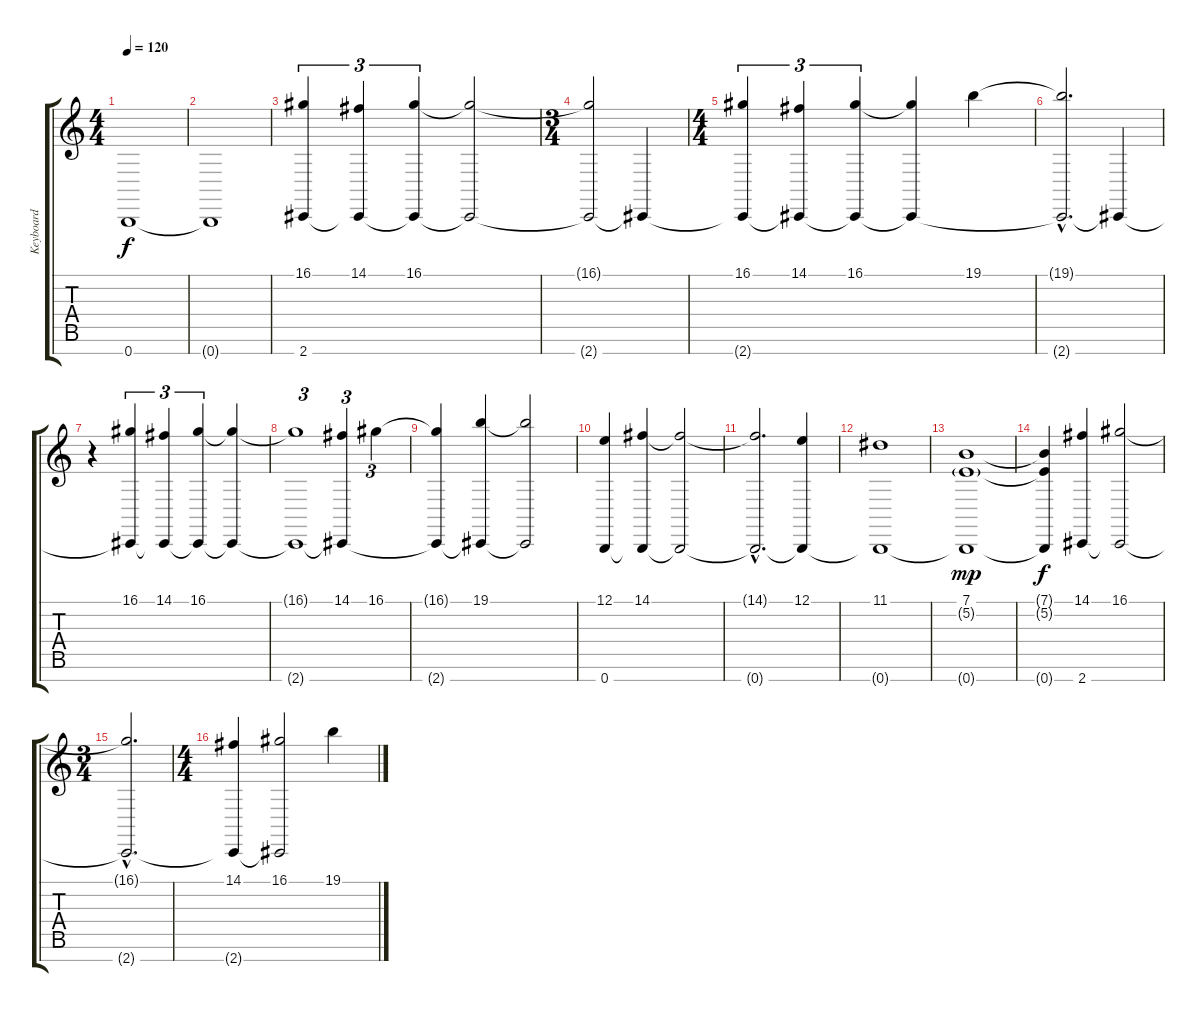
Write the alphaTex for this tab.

\track ("Keyboard" "Keyboard") {instrument pad2warm}
\staff {score tabs}
\tuning (E4 B3 G3 D3 A2 E2 B1) {hide}
\ts (4 4)
\tempo 120
\clef g2
\ks c
0.7{t}.1{dy f} |
0.7{t}.1 |
(16.1 2.7).4{tu (3 2)} (14.1 2.7{t}).4{tu (3 2)} (16.1 2.7{t}).4{tu (3 2)} (16.1{t} 2.7{t}).2 |
\ts (3 4)
(16.1{t} 2.7{t}).2 2.7{t}.4 |
\ts (4 4)
(16.1 2.7{t}).4{tu (3 2)} (14.1 2.7{t}).4{tu (3 2)} (16.1 2.7{t}).4{tu (3 2)} (16.1{t} 2.7{t}).4 19.1.4 |
(19.1{hac t} 2.7{hac t}).2{d} 2.7{t}.4 |
r.4 (16.1 2.7{t}).4{tu (3 2)} (14.1 2.7{t}).4{tu (3 2)} (16.1 2.7{t}).4{tu (3 2)} (16.1{t} 2.7{t}).4 |
(16.1{t} 2.7{t}).1{tu (3 2)} (14.1 2.7{t}).4{tu (3 2)} 16.1.4{tu (3 2)} |
(16.1{t} 2.7{t}).4 (19.1 2.7{t}).4 (19.1{t} 2.7{t}).2 |
(12.1 0.7).4 (14.1 0.7{t}).4 (14.1{t} 0.7{t}).2 |
(14.1{hac t} 0.7{hac t}).2{d} (12.1 0.7{t}).4 |
(11.1 0.7{t}).1 |
(7.1 5.2{g} 0.7{t}).1{dy mp} |
(7.1{t} 5.2{t} 0.7{t}).4{dy f} (14.1 2.7).4 (16.1 2.7{t}).2 |
\ts (3 4)
(16.1{hac t} 2.7{hac t}).2{d} |
\ts (4 4)
(14.1 2.7{t}).4 (16.1 2.7{t}).2 19.1.4
